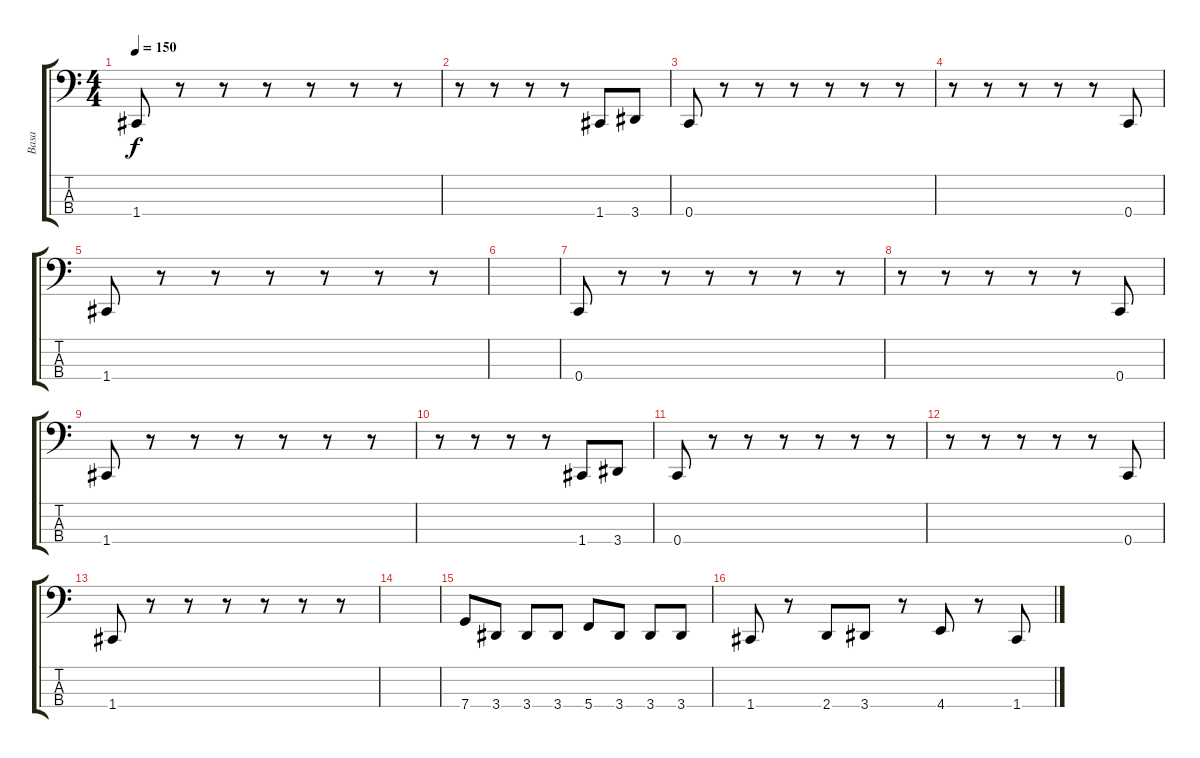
\track ("Basa" "Basa") {instrument electricbassfinger}
\staff {score tabs}
\tuning (F2 C2 G1 C1) {hide}
\ts (4 4)
\tempo 150
\clef f4
\ks c
1.4.8{dy f} r.8 r.8 r.8 r.8 r.8 r.8 |
r.8 r.8 r.8 r.8 1.4.8 3.4.8 |
0.4.8 r.8 r.8 r.8 r.8 r.8 r.8 |
r.8 r.8 r.8 r.8 r.8 0.4.8 |
1.4.8 r.8 r.8 r.8 r.8 r.8 r.8 |
|
0.4.8 r.8 r.8 r.8 r.8 r.8 r.8 |
r.8 r.8 r.8 r.8 r.8 0.4.8 |
1.4.8 r.8 r.8 r.8 r.8 r.8 r.8 |
r.8 r.8 r.8 r.8 1.4.8 3.4.8 |
0.4.8 r.8 r.8 r.8 r.8 r.8 r.8 |
r.8 r.8 r.8 r.8 r.8 0.4.8 |
1.4.8 r.8 r.8 r.8 r.8 r.8 r.8 |
|
7.4.8 3.4.8 3.4.8 3.4.8 5.4.8 3.4.8 3.4.8 3.4.8 |
1.4.8 r.8 2.4.8 3.4.8 r.8 4.4.8 r.8 1.4.8
